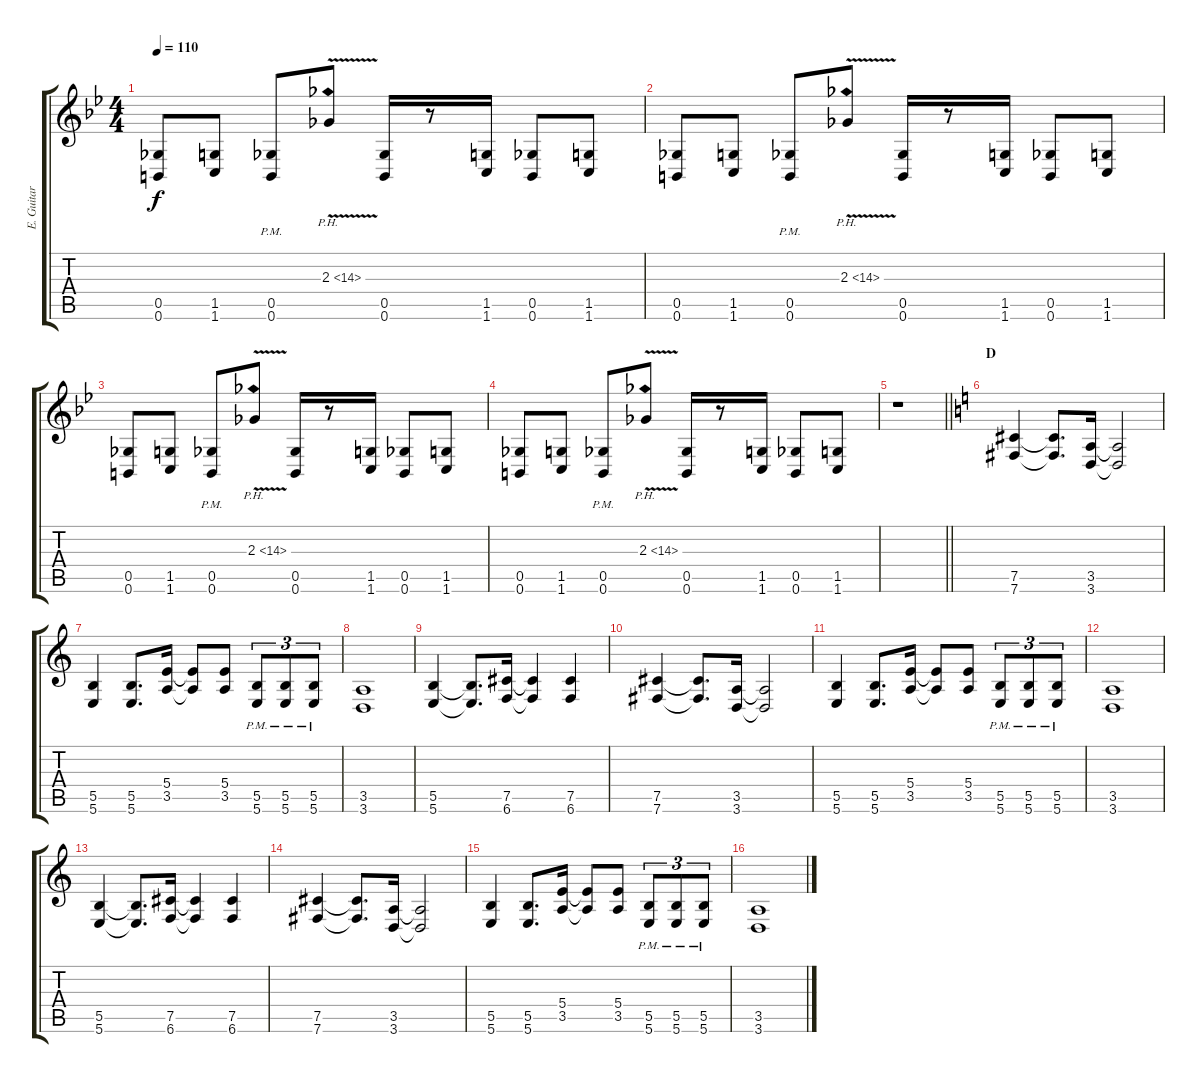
\track ("E. Guitar II" "E. Guitar ") {instrument overdrivenguitar}
\staff {score tabs}
\tuning (Db4 Ab3 E3 B2 Gb2 B1) {hide}
\ts (4 4)
\tempo 110
\clef g2
\ks bb
(0.5 0.6).8{dy f} (1.5 1.6).8 (0.5{pm} 0.6{pm}).8 2.3{ph 12 v}.8 (0.5 0.6).16 r.8 (1.5 1.6).16 (0.5 0.6).8 (1.5 1.6).8 |
(0.5 0.6).8 (1.5 1.6).8 (0.5{pm} 0.6{pm}).8 2.3{ph 12 v}.8 (0.5 0.6).16 r.8 (1.5 1.6).16 (0.5 0.6).8 (1.5 1.6).8 |
(0.5 0.6).8 (1.5 1.6).8 (0.5{pm} 0.6{pm}).8 2.3{ph 12 v}.8 (0.5 0.6).16 r.8 (1.5 1.6).16 (0.5 0.6).8 (1.5 1.6).8 |
(0.5 0.6).8 (1.5 1.6).8 (0.5{pm} 0.6{pm}).8 2.3{ph 12 v}.8 (0.5 0.6).16 r.8 (1.5 1.6).16 (0.5 0.6).8 (1.5 1.6).8 |
\barLineRight lightlight
r.1 |
\section ("" "D")
\ks c
(7.5 7.6).4 (7.5{t} 7.6{t}).8{d} (3.5 3.6).16 (3.5{t} 3.6{t}).2 |
(5.5 5.6).4 (5.5 5.6).8{d} (5.4 3.5).16 (5.4{t} 3.5{t}).8 (5.4 3.5).8 (5.5{pm} 5.6{pm}).8{tu (3 2)} (5.5{pm} 5.6{pm}).8{tu (3 2)} (5.5{pm} 5.6{pm}).8{tu (3 2)} |
(3.5 3.6).1 |
(5.5 5.6).4 (5.5{t} 5.6{t}).8{d} (7.5 6.6).16 (7.5{t} 6.6{t}).4 (7.5 6.6).4 |
(7.5 7.6).4 (7.5{t} 7.6{t}).8{d} (3.5 3.6).16 (3.5{t} 3.6{t}).2 |
(5.5 5.6).4 (5.5 5.6).8{d} (5.4 3.5).16 (5.4{t} 3.5{t}).8 (5.4 3.5).8 (5.5{pm} 5.6{pm}).8{tu (3 2)} (5.5{pm} 5.6{pm}).8{tu (3 2)} (5.5{pm} 5.6{pm}).8{tu (3 2)} |
(3.5 3.6).1 |
(5.5 5.6).4 (5.5{t} 5.6{t}).8{d} (7.5 6.6).16 (7.5{t} 6.6{t}).4 (7.5 6.6).4 |
(7.5 7.6).4 (7.5{t} 7.6{t}).8{d} (3.5 3.6).16 (3.5{t} 3.6{t}).2 |
(5.5 5.6).4 (5.5 5.6).8{d} (5.4 3.5).16 (5.4{t} 3.5{t}).8 (5.4 3.5).8 (5.5{pm} 5.6{pm}).8{tu (3 2)} (5.5{pm} 5.6{pm}).8{tu (3 2)} (5.5{pm} 5.6{pm}).8{tu (3 2)} |
(3.5 3.6).1
